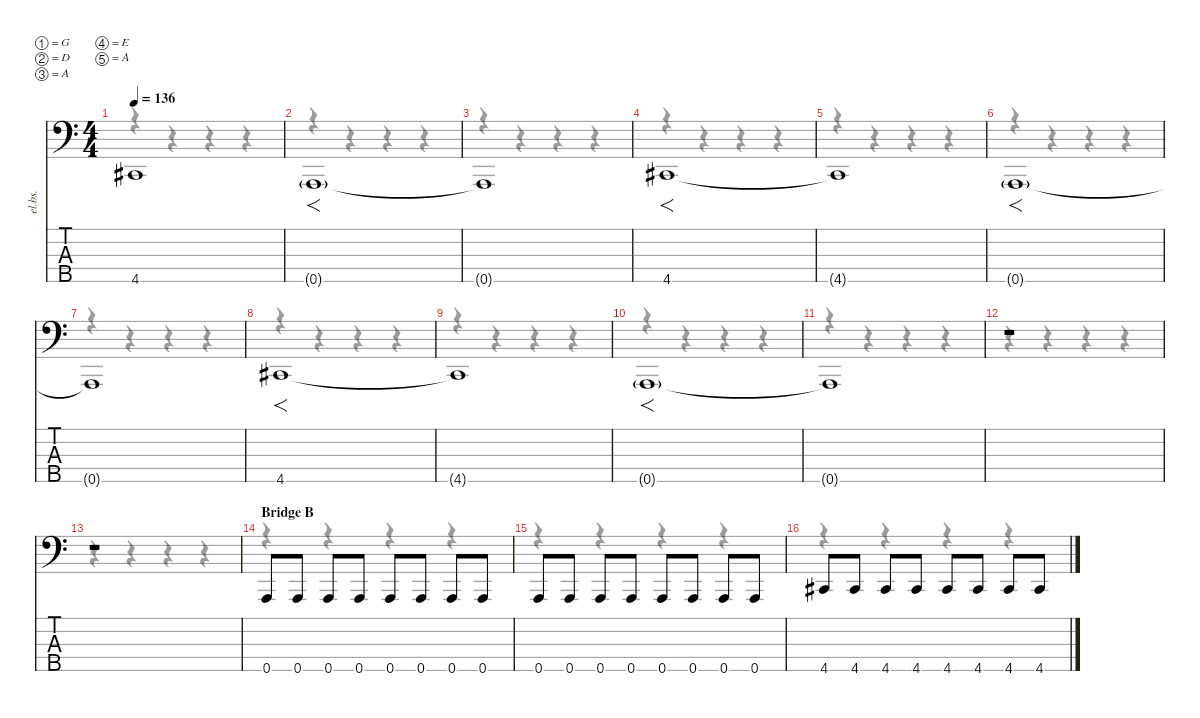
\defaultSystemsLayout 4
\hideDynamics
\bracketExtendMode nobrackets
\track ("Bass" "el.bs.") {instrument slapbass1}
\staff {score tabs}
\tuning (G2 D2 A1 E1 A0)
\voice
\ts (4 4)
\tempo 136
\clef f4
\ks c
4.5{t acc #}.1{dy mf beam Up} |
0.5{g}.1{f dy f beam Up} |
0.5{t}.1{dy mf beam Up} |
4.5{acc #}.1{f beam Up} |
4.5{t acc #}.1{beam Up} |
0.5{g}.1{f dy f beam Up} |
0.5{t}.1{dy mf beam Up} |
4.5{acc #}.1{f beam Up} |
4.5{t acc #}.1{beam Up} |
0.5{g}.1{f dy f beam Up} |
0.5{t}.1{dy mf beam Up} |
r.1{beam Up} |
r.1{beam Up} |
\section ("" "Bridge B")
0.5.8{dy f beam Up} 0.5.8{beam Up} 0.5.8{beam Up} 0.5.8{beam Up} 0.5.8{beam Up} 0.5.8{beam Up} 0.5.8{beam Up} 0.5.8{beam Up} |
0.5.8{beam Up} 0.5.8{beam Up} 0.5.8{beam Up} 0.5.8{beam Up} 0.5.8{beam Up} 0.5.8{beam Up} 0.5.8{beam Up} 0.5.8{beam Up} |
4.5{acc #}.8{beam Up} 4.5{acc #}.8{beam Up} 4.5{acc #}.8{beam Up} 4.5{acc #}.8{beam Up} 4.5{acc #}.8{beam Up} 4.5{acc #}.8{beam Up} 4.5{acc #}.8{beam Up} 4.5{acc #}.8{beam Up}
\voice
\clef f4
\ottava regular
\simile none
\ks c
r.4{dy mf beam Down} r.4{beam Down} r.4{beam Down} r.4{beam Down} |
r.4{beam Down} r.4{beam Down} r.4{beam Down} r.4{beam Down} |
r.4{beam Down} r.4{beam Down} r.4{beam Down} r.4{beam Down} |
r.4{beam Down} r.4{beam Down} r.4{beam Down} r.4{beam Down} |
r.4{beam Down} r.4{beam Down} r.4{beam Down} r.4{beam Down} |
r.4{beam Down} r.4{beam Down} r.4{beam Down} r.4{beam Down} |
r.4{beam Down} r.4{beam Down} r.4{beam Down} r.4{beam Down} |
r.4{beam Down} r.4{beam Down} r.4{beam Down} r.4{beam Down} |
r.4{beam Down} r.4{beam Down} r.4{beam Down} r.4{beam Down} |
r.4{beam Down} r.4{beam Down} r.4{beam Down} r.4{beam Down} |
r.4{beam Down} r.4{beam Down} r.4{beam Down} r.4{beam Down} |
r.4{beam Down} r.4{beam Down} r.4{beam Down} r.4{beam Down} |
r.4{beam Down} r.4{beam Down} r.4{beam Down} r.4{beam Down} |
r.4{beam Down} r.4{beam Down} r.4{beam Down} r.4{beam Down} |
r.4{beam Down} r.4{beam Down} r.4{beam Down} r.4{beam Down} |
r.4{beam Down} r.4{beam Down} r.4{beam Down} r.4{beam Down}
